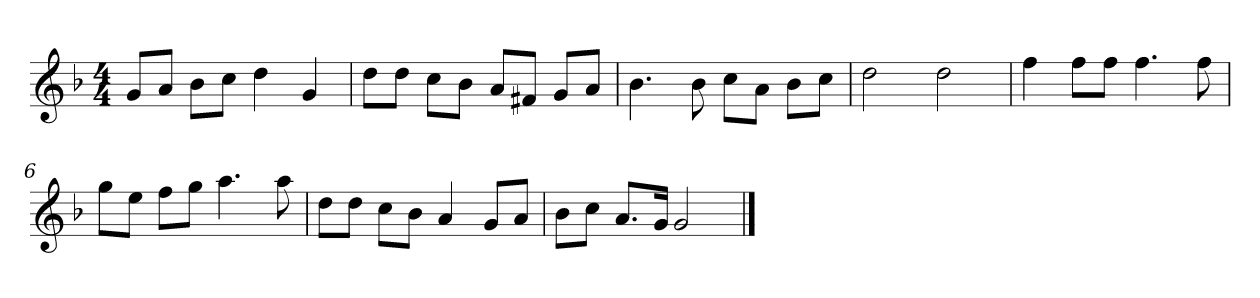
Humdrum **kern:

**kern
*part1
*staff1
*k[b-]
*M4/4
*MM120
=1
8gL
8aJ
8b-L
8ccJ
4dd
4g
=2
8ddL
8ddJ
8ccL
8b-J
8aL
8f#XJ
8gL
8aJ
=3
4.b-
8b-
8ccL
8aJ
8b-L
8ccJ
=4
2dd
2dd
=5
4ff
8ffL
8ffJ
4.ff
8ff
=6
8ggL
8eeJ
8ffL
8ggJ
4.aa
8aa
=7
8ddL
8ddJ
8ccL
8b-J
4a
8gL
8aJ
=8
8b-L
8ccJ
8.aL
16gJk
2g
==
*-
